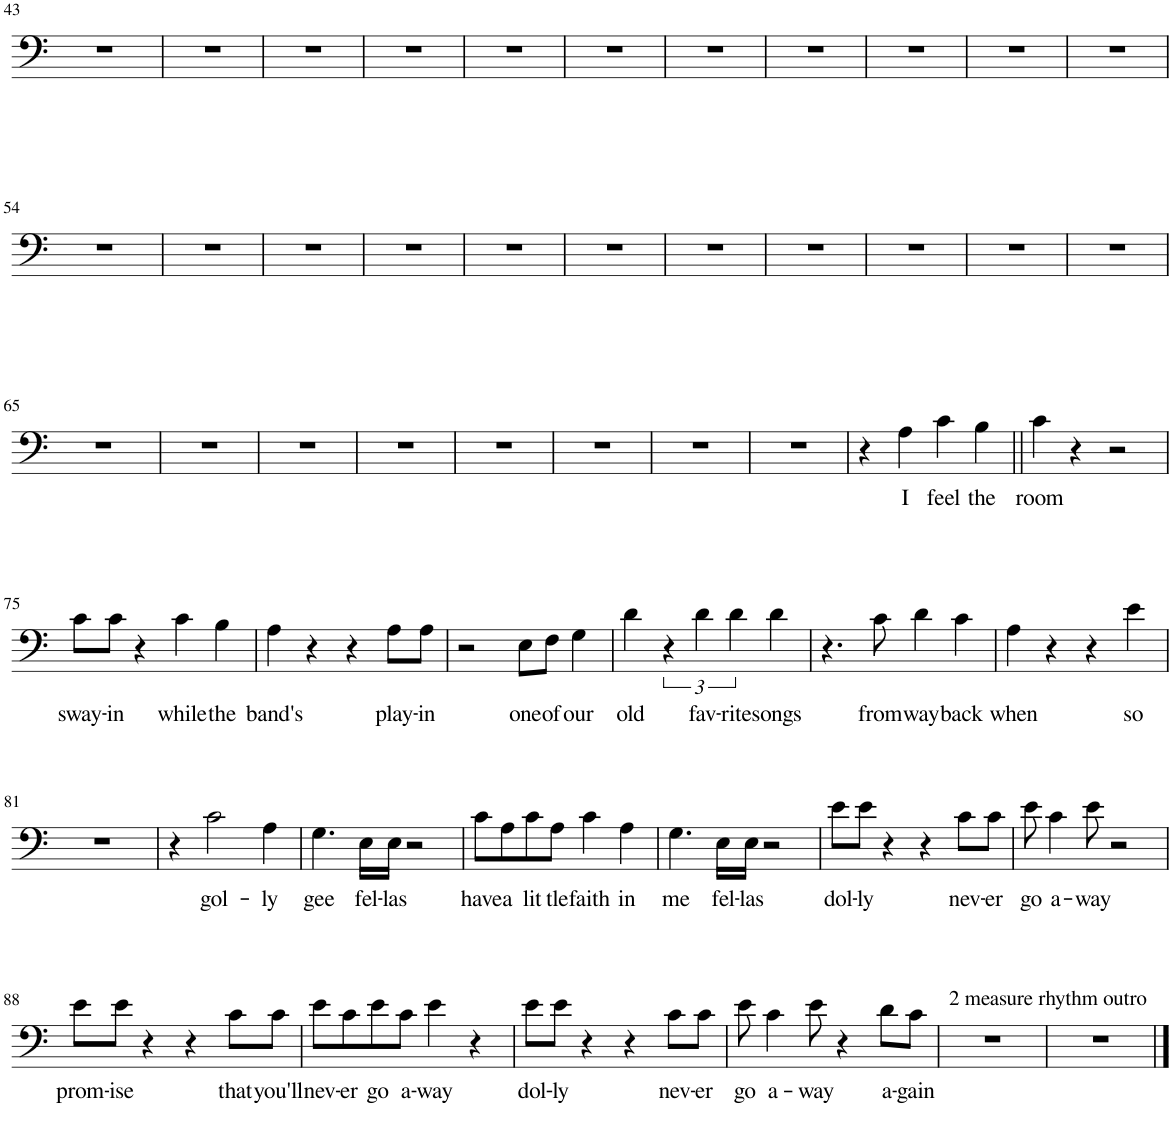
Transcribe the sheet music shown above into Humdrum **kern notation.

**kern	**text
*part1	*part1
*staff1	*staff1
*I"Piano	*
*I'Pno.	*
!!LO:PB:g=z
*clefF4	*
*k[]	*
*M4/4	*
=43	=43
1r	.
=44	=44
1r	.
=45	=45
1r	.
=46	=46
1r	.
=47	=47
1r	.
=48	=48
1r	.
=49	=49
1r	.
=50	=50
1r	.
=51	=51
1r	.
=52	=52
1r	.
=53	=53
1r	.
!!LO:LB:g=z
=54	=54
1r	.
=55	=55
1r	.
=56	=56
1r	.
=57	=57
1r	.
=58	=58
1r	.
=59	=59
1r	.
=60	=60
1r	.
=61	=61
1r	.
=62	=62
1r	.
=63	=63
1r	.
=64	=64
1r	.
!!LO:LB:g=z
=65	=65
1r	.
=66	=66
1r	.
=67	=67
1r	.
=68	=68
1r	.
=69	=69
1r	.
=70	=70
1r	.
=71	=71
1r	.
=72	=72
1r	.
=73	=73
4r	.
!	!LO:LY:b
4A\	I
!	!LO:LY:b
4c\	feel
!	!LO:LY:b
4B\	the
=74||	=74||
!	!LO:LY:b
4c\	room
4r	.
2r	.
!!LO:LB:g=z
=75	=75
!	!LO:LY:b
8c\L	sway-
!	!LO:LY:b
8c\J	-in
4r	.
!	!LO:LY:b
4c\	while
!	!LO:LY:b
4B\	the
=76	=76
!	!LO:LY:b
4A\	band's
4r	.
4r	.
!	!LO:LY:b
8A\L	play-
!	!LO:LY:b
8A\J	-in
=77	=77
2r	.
!	!LO:LY:b
8E\L	one
!	!LO:LY:b
8F\J	of
!	!LO:LY:b
4G\	our
=78	=78
!	!LO:LY:b
4d\	old
6r	.
!	!LO:LY:b
6d\	fav-
!	!LO:LY:b
6d\	-rite
!	!LO:LY:b
4d\	songs
=79	=79
4.r	.
!	!LO:LY:b
8c\	from
!	!LO:LY:b
4d\	way
!	!LO:LY:b
4c\	back
=80	=80
!	!LO:LY:b
4A\	when
4r	.
4r	.
!	!LO:LY:b
4e\	so
!!LO:LB:g=z
=81	=81
1r	.
=82	=82
4r	.
!	!LO:LY:b
2c\	gol-
!	!LO:LY:b
4A\	-ly
=83	=83
!	!LO:LY:b
4.G\	gee
!	!LO:LY:b
16E\LL	fel-
!	!LO:LY:b
16E\JJ	-las
2r	.
=84	=84
!	!LO:LY:b
8c\L	have
!	!LO:LY:b
8A\	a
!	!LO:LY:b
8c\	lit
!	!LO:LY:b
8A\J	tle
!	!LO:LY:b
4c\	faith
!	!LO:LY:b
4A\	in
=85	=85
!	!LO:LY:b
4.G\	me
!	!LO:LY:b
16E\LL	fel-
!	!LO:LY:b
16E\JJ	-las
2r	.
=86	=86
!	!LO:LY:b
8e\L	dol-
!	!LO:LY:b
8e\J	-ly
4r	.
4r	.
!	!LO:LY:b
8c\L	nev-
!	!LO:LY:b
8c\J	-er
=87	=87
!	!LO:LY:b
8e\	go
!	!LO:LY:b
4c\	a-
!	!LO:LY:b
8e\	-way
2r	.
!!LO:LB:g=z
=88	=88
!	!LO:LY:b
8e\L	prom-
!	!LO:LY:b
8e\J	-ise
4r	.
4r	.
!	!LO:LY:b
8c\L	that
!	!LO:LY:b
8c\J	you'll
=89	=89
!	!LO:LY:b
8e\L	nev-
!	!LO:LY:b
8c\	-er
!	!LO:LY:b
8e\	go
!	!LO:LY:b
8c\J	a-
!	!LO:LY:b
4e\	-way
4r	.
=90	=90
!	!LO:LY:b
8e\L	dol-
!	!LO:LY:b
8e\J	-ly
4r	.
4r	.
!	!LO:LY:b
8c\L	nev-
!	!LO:LY:b
8c\J	-er
=91	=91
!	!LO:LY:b
8e\	go
!	!LO:LY:b
4c\	a-
!	!LO:LY:b
8e\	-way
4r	.
!	!LO:LY:b
8d\L	a-
!	!LO:LY:b
8c\J	-gain
=92	=92
!LO:TX:a:t=2 measure rhythm outro	!
1r	.
=93	=93
1r	.
==	==
*-	*-
